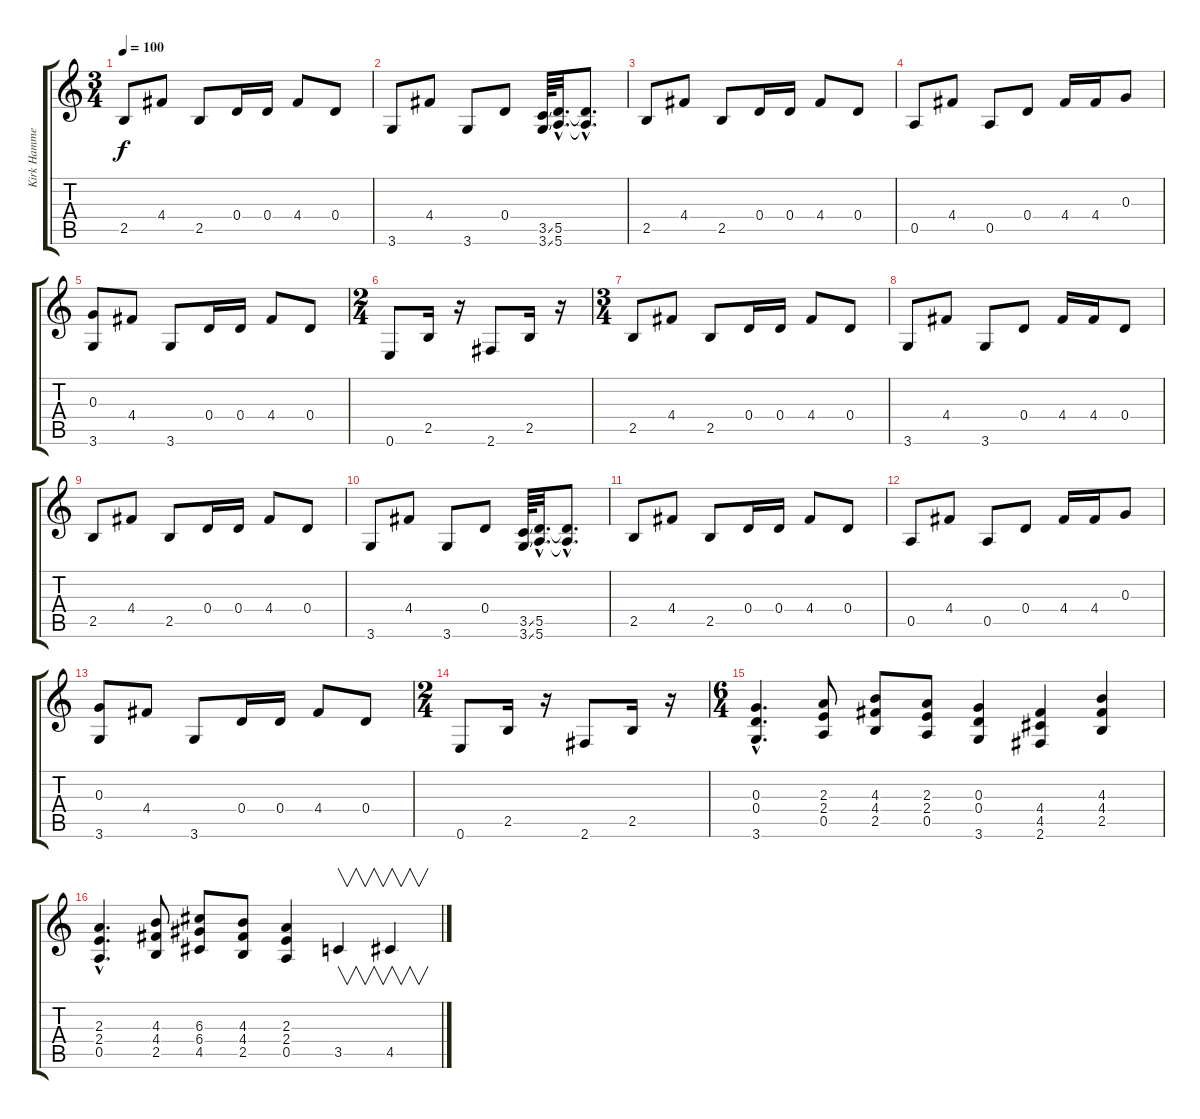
\track ("Kirk Hammet" "Kirk Hamme") {instrument overdrivenguitar}
\staff {score tabs}
\tuning (E4 B3 G3 D3 A2 E2) {hide}
\ts (3 4)
\tempo 100
\clef g2
\ks c
2.5.8{dy f} 4.4.8 2.5.8 0.4.16 0.4.16 4.4.8 0.4.8 |
3.6.8 4.4.8 3.6.8 0.4.8 (3.5{ss} 3.6{ss}).64 (5.5{hac} 5.6{hac}).32{d} (5.5{hac t} 5.6{hac t}).8{d} |
2.5.8 4.4.8 2.5.8 0.4.16 0.4.16 4.4.8 0.4.8 |
0.5.8 4.4.8 0.5.8 0.4.8 4.4.16 4.4.16 0.3.8 |
(0.3 3.6).8 4.4.8 3.6.8 0.4.16 0.4.16 4.4.8 0.4.8 |
\ts (2 4)
0.6.8 2.5.16 r.16 2.6.8 2.5.16 r.16 |
\ts (3 4)
2.5.8 4.4.8 2.5.8 0.4.16 0.4.16 4.4.8 0.4.8 |
3.6.8 4.4.8 3.6.8 0.4.8 4.4.16 4.4.16 0.4.8 |
2.5.8 4.4.8 2.5.8 0.4.16 0.4.16 4.4.8 0.4.8 |
3.6.8 4.4.8 3.6.8 0.4.8 (3.5{ss} 3.6{ss}).64 (5.5{hac} 5.6{hac}).32{d} (5.5{hac t} 5.6{hac t}).8{d} |
2.5.8 4.4.8 2.5.8 0.4.16 0.4.16 4.4.8 0.4.8 |
0.5.8 4.4.8 0.5.8 0.4.8 4.4.16 4.4.16 0.3.8 |
(0.3 3.6).8 4.4.8 3.6.8 0.4.16 0.4.16 4.4.8 0.4.8 |
\ts (2 4)
0.6.8 2.5.16 r.16 2.6.8 2.5.16 r.16 |
\ts (6 4)
(0.3{hac} 0.4{hac} 3.6{hac}).4{d instrument distortionguitar} (2.3 2.4 0.5).8 (4.3 4.4 2.5).8 (2.3 2.4 0.5).8 (0.3 0.4 3.6).4 (4.4 4.5 2.6).4 (4.3 4.4 2.5).4 |
(2.3{hac} 2.4{hac} 0.5{hac}).4{d} (4.3 4.4 2.5).8 (6.3 6.4 4.5).8 (4.3 4.4 2.5).8 (2.3 2.4 0.5).4 3.5.4{v} 4.5.4{v}
